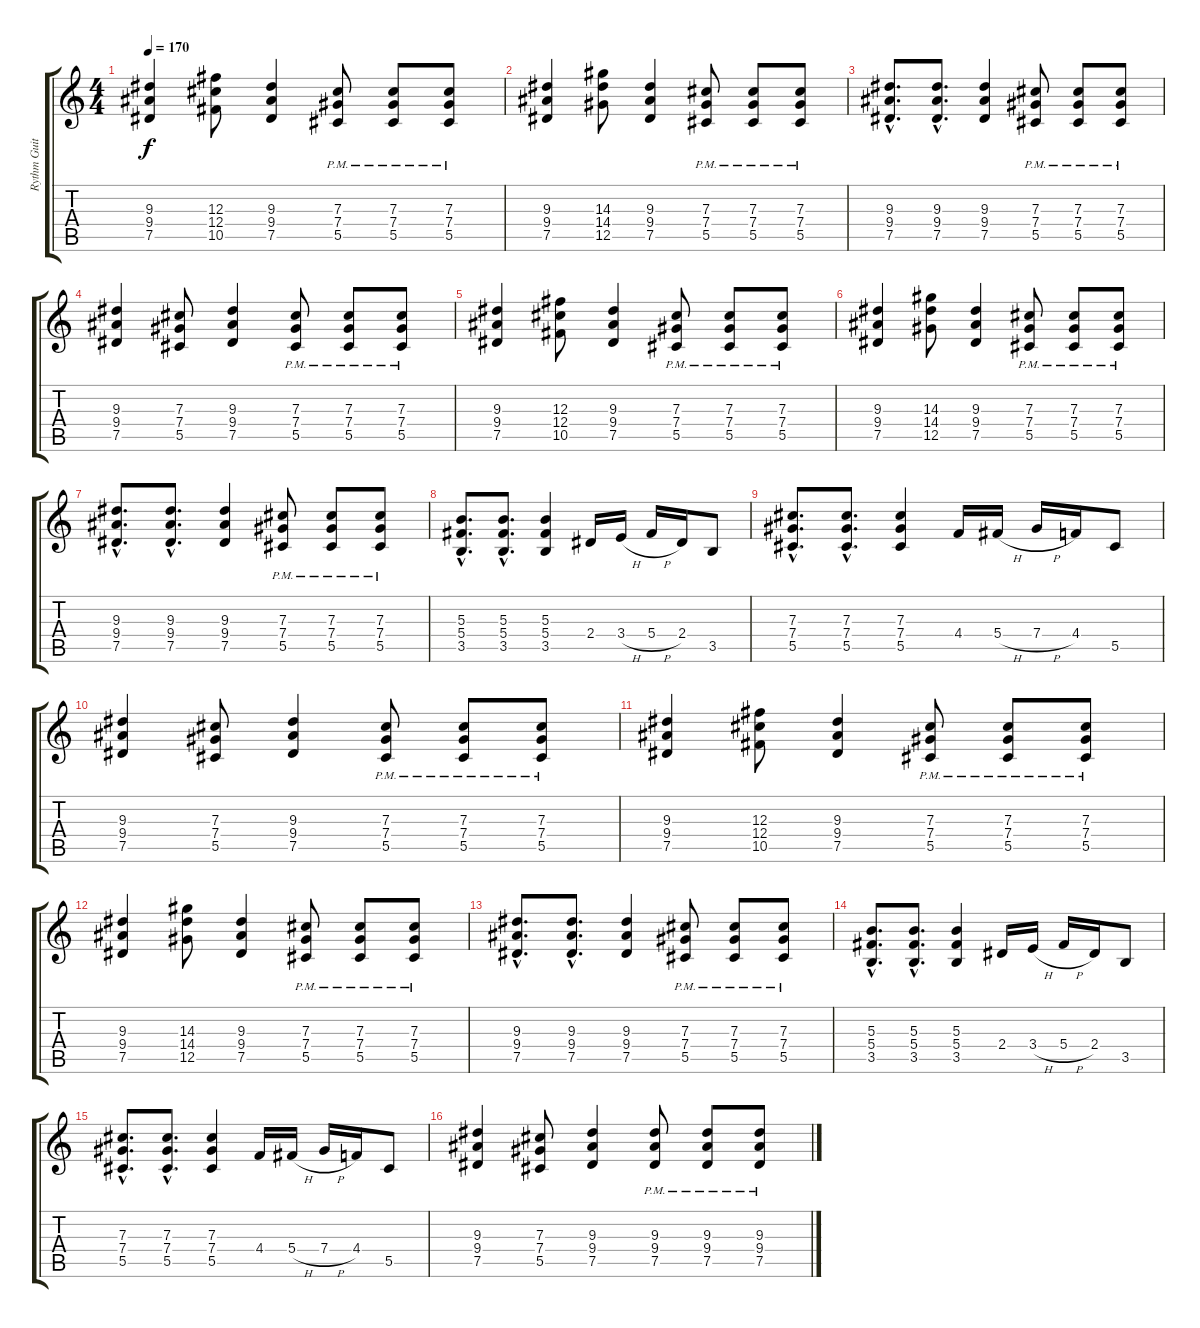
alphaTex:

\track ("Rythm Guitar" "Rythm Guit") {instrument distortionguitar}
\staff {score tabs}
\tuning (Eb4 Bb3 Gb3 Db3 Ab2 Eb2) {hide}
\ts (4 4)
\tempo 170
\clef g2
\ks c
(9.3 9.4 7.5).4{dy f} (12.3 12.4 10.5).8 (9.3 9.4 7.5).4 (7.3{pm} 7.4{pm} 5.5{pm}).8 (7.3{pm} 7.4{pm} 5.5{pm}).8 (7.3{pm} 7.4{pm} 5.5{pm}).8 |
(9.3 9.4 7.5).4 (14.3 14.4 12.5).8 (9.3 9.4 7.5).4 (7.3{pm} 7.4{pm} 5.5{pm}).8 (7.3{pm} 7.4{pm} 5.5{pm}).8 (7.3{pm} 7.4{pm} 5.5{pm}).8 |
(9.3{hac} 9.4{hac} 7.5{hac}).8{d} (9.3{hac} 9.4{hac} 7.5{hac}).8{d} (9.3 9.4 7.5).4 (7.3{pm} 7.4{pm} 5.5{pm}).8 (7.3{pm} 7.4{pm} 5.5{pm}).8 (7.3{pm} 7.4{pm} 5.5{pm}).8 |
(9.3 9.4 7.5).4 (7.3 7.4 5.5).8 (9.3 9.4 7.5).4 (7.3{pm} 7.4{pm} 5.5{pm}).8 (7.3{pm} 7.4{pm} 5.5{pm}).8 (7.3{pm} 7.4{pm} 5.5{pm}).8 |
(9.3 9.4 7.5).4 (12.3 12.4 10.5).8 (9.3 9.4 7.5).4 (7.3{pm} 7.4{pm} 5.5{pm}).8 (7.3{pm} 7.4{pm} 5.5{pm}).8 (7.3{pm} 7.4{pm} 5.5{pm}).8 |
(9.3 9.4 7.5).4 (14.3 14.4 12.5).8 (9.3 9.4 7.5).4 (7.3{pm} 7.4{pm} 5.5{pm}).8 (7.3{pm} 7.4{pm} 5.5{pm}).8 (7.3{pm} 7.4{pm} 5.5{pm}).8 |
(9.3{hac} 9.4{hac} 7.5{hac}).8{d} (9.3{hac} 9.4{hac} 7.5{hac}).8{d} (9.3 9.4 7.5).4 (7.3{pm} 7.4{pm} 5.5{pm}).8 (7.3{pm} 7.4{pm} 5.5{pm}).8 (7.3{pm} 7.4{pm} 5.5{pm}).8 |
(5.3{hac} 5.4{hac} 3.5{hac}).8{d} (5.3{hac} 5.4{hac} 3.5{hac}).8{d} (5.3 5.4 3.5).4 2.4.16 3.4{h}.16 5.4{h}.16 2.4.16 3.5.8 |
(7.3{hac} 7.4{hac} 5.5{hac}).8{d} (7.3{hac} 7.4{hac} 5.5{hac}).8{d} (7.3 7.4 5.5).4 4.4.16 5.4{h}.16 7.4{h}.16 4.4.16 5.5.8 |
(9.3 9.4 7.5).4 (7.3 7.4 5.5).8 (9.3 9.4 7.5).4 (7.3{pm} 7.4{pm} 5.5{pm}).8 (7.3{pm} 7.4{pm} 5.5{pm}).8 (7.3{pm} 7.4{pm} 5.5{pm}).8 |
(9.3 9.4 7.5).4 (12.3 12.4 10.5).8 (9.3 9.4 7.5).4 (7.3{pm} 7.4{pm} 5.5{pm}).8 (7.3{pm} 7.4{pm} 5.5{pm}).8 (7.3{pm} 7.4{pm} 5.5{pm}).8 |
(9.3 9.4 7.5).4 (14.3 14.4 12.5).8 (9.3 9.4 7.5).4 (7.3{pm} 7.4{pm} 5.5{pm}).8 (7.3{pm} 7.4{pm} 5.5{pm}).8 (7.3{pm} 7.4{pm} 5.5{pm}).8 |
(9.3{hac} 9.4{hac} 7.5{hac}).8{d} (9.3{hac} 9.4{hac} 7.5{hac}).8{d} (9.3 9.4 7.5).4 (7.3{pm} 7.4{pm} 5.5{pm}).8 (7.3{pm} 7.4{pm} 5.5{pm}).8 (7.3{pm} 7.4{pm} 5.5{pm}).8 |
(5.3{hac} 5.4{hac} 3.5{hac}).8{d} (5.3{hac} 5.4{hac} 3.5{hac}).8{d} (5.3 5.4 3.5).4 2.4.16 3.4{h}.16 5.4{h}.16 2.4.16 3.5.8 |
(7.3{hac} 7.4{hac} 5.5{hac}).8{d} (7.3{hac} 7.4{hac} 5.5{hac}).8{d} (7.3 7.4 5.5).4 4.4.16 5.4{h}.16 7.4{h}.16 4.4.16 5.5.8 |
(9.3 9.4 7.5).4 (7.3 7.4 5.5).8 (9.3 9.4 7.5).4 (9.3{pm} 9.4{pm} 7.5{pm}).8 (9.3{pm} 9.4{pm} 7.5{pm}).8 (9.3{pm} 9.4{pm} 7.5{pm}).8
